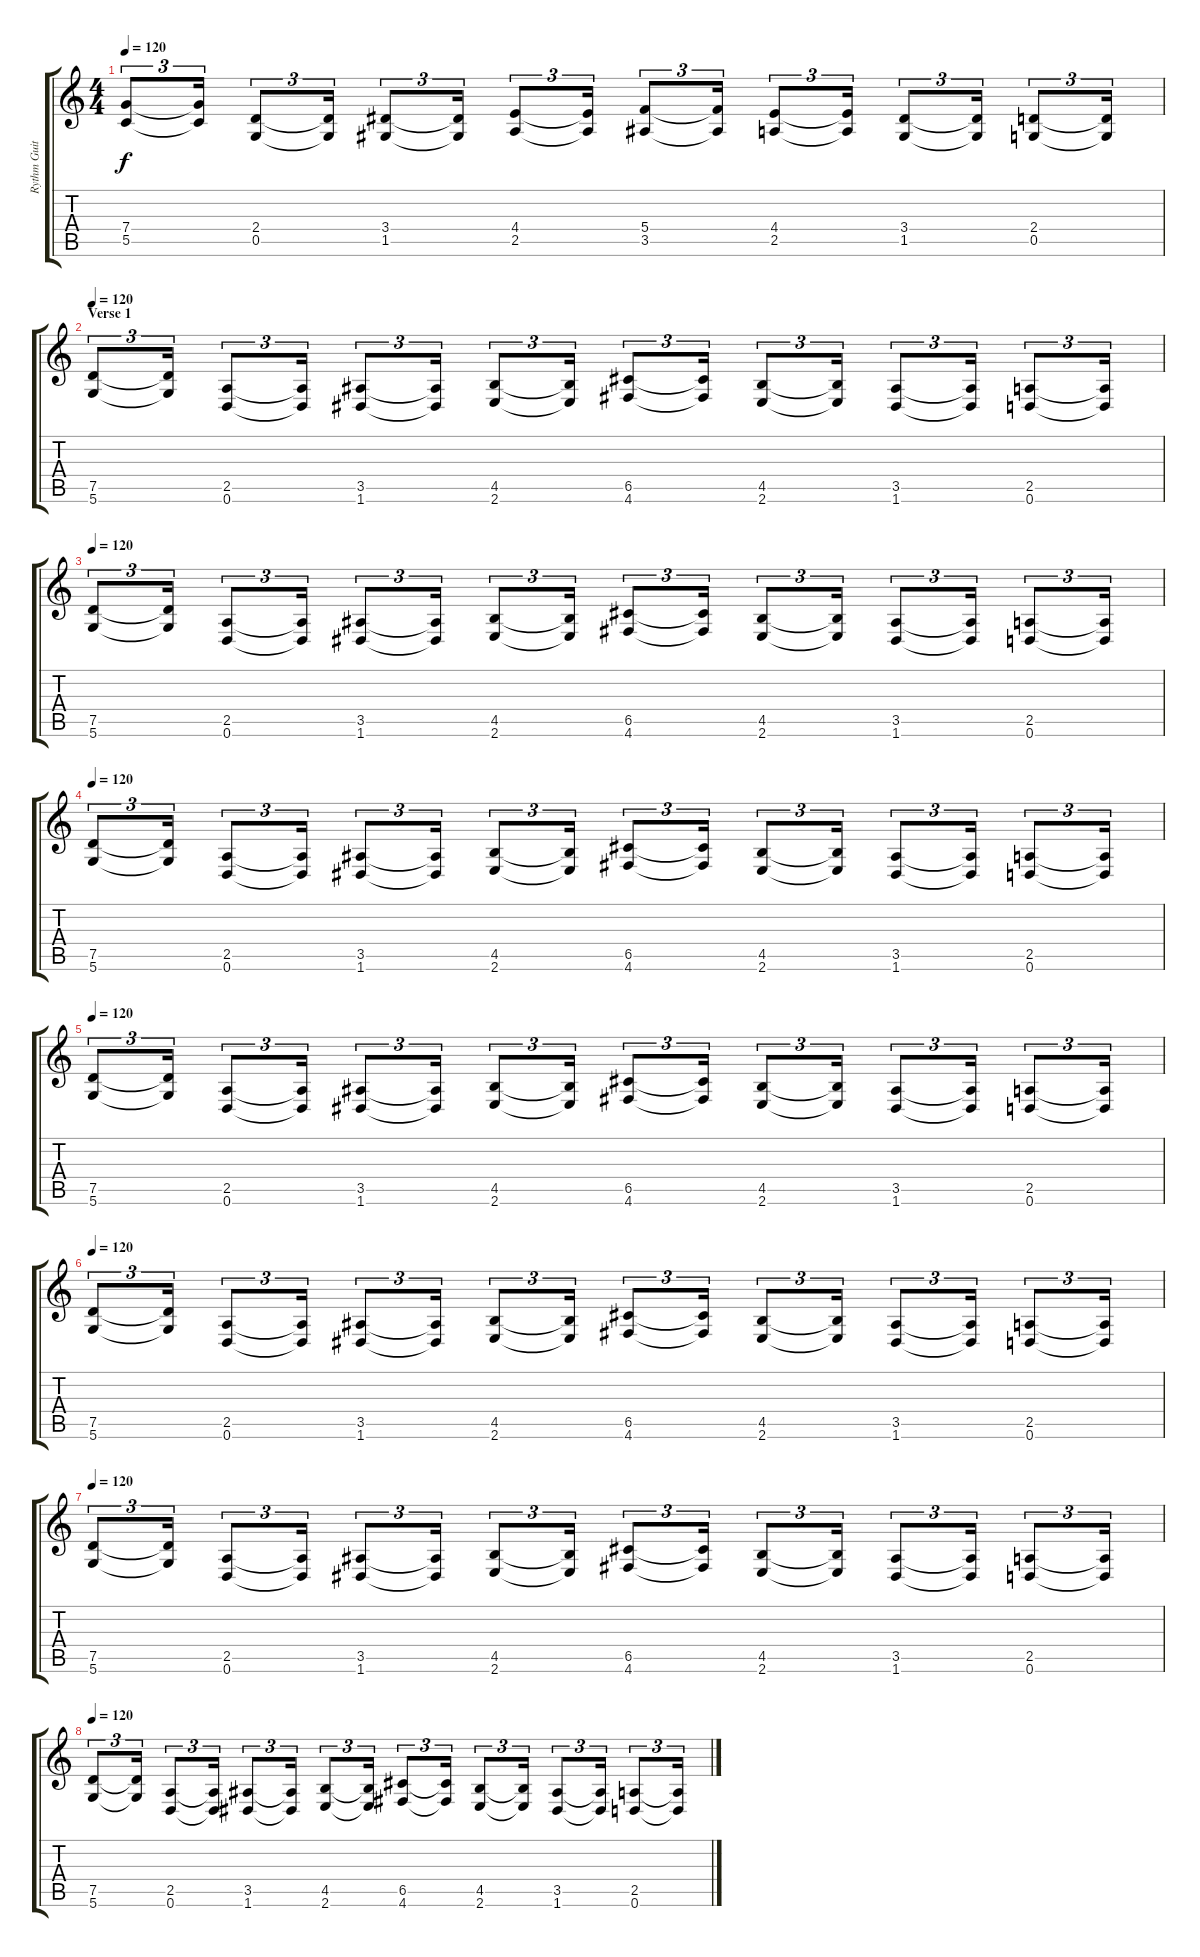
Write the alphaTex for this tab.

\track ("Rythm Guitar" "Rythm Guit") {instrument distortionguitar}
\staff {score tabs}
\tuning (D4 A3 F3 C3 G2 D2) {hide}
\ts (4 4)
\tempo 120
\clef g2
\ks c
(7.4 5.5).8{tu (3 2) dy f} (7.4{t} 5.5{t}).16{tu (3 2)} (2.4 0.5).8{tu (3 2)} (2.4{t} 0.5{t}).16{tu (3 2)} (3.4 1.5).8{tu (3 2)} (3.4{t} 1.5{t}).16{tu (3 2)} (4.4 2.5).8{tu (3 2)} (4.4{t} 2.5{t}).16{tu (3 2)} (5.4 3.5).8{tu (3 2)} (5.4{t} 3.5{t}).16{tu (3 2)} (4.4 2.5).8{tu (3 2)} (4.4{t} 2.5{t}).16{tu (3 2)} (3.4 1.5).8{tu (3 2)} (3.4{t} 1.5{t}).16{tu (3 2)} (2.4 0.5).8{tu (3 2)} (2.4{t} 0.5{t}).16{tu (3 2)} |
\section ("" "Verse 1")
\tempo 120
(7.5 5.6).8{tu (3 2)} (7.5{t} 5.6{t}).16{tu (3 2)} (2.5 0.6).8{tu (3 2)} (2.5{t} 0.6{t}).16{tu (3 2)} (3.5 1.6).8{tu (3 2)} (3.5{t} 1.6{t}).16{tu (3 2)} (4.5 2.6).8{tu (3 2)} (4.5{t} 2.6{t}).16{tu (3 2)} (6.5 4.6).8{tu (3 2)} (6.5{t} 4.6{t}).16{tu (3 2)} (4.5 2.6).8{tu (3 2)} (4.5{t} 2.6{t}).16{tu (3 2)} (3.5 1.6).8{tu (3 2)} (3.5{t} 1.6{t}).16{tu (3 2)} (2.5 0.6).8{tu (3 2)} (2.5{t} 0.6{t}).16{tu (3 2)} |
\tempo 120
(7.5 5.6).8{tu (3 2)} (7.5{t} 5.6{t}).16{tu (3 2)} (2.5 0.6).8{tu (3 2)} (2.5{t} 0.6{t}).16{tu (3 2)} (3.5 1.6).8{tu (3 2)} (3.5{t} 1.6{t}).16{tu (3 2)} (4.5 2.6).8{tu (3 2)} (4.5{t} 2.6{t}).16{tu (3 2)} (6.5 4.6).8{tu (3 2)} (6.5{t} 4.6{t}).16{tu (3 2)} (4.5 2.6).8{tu (3 2)} (4.5{t} 2.6{t}).16{tu (3 2)} (3.5 1.6).8{tu (3 2)} (3.5{t} 1.6{t}).16{tu (3 2)} (2.5 0.6).8{tu (3 2)} (2.5{t} 0.6{t}).16{tu (3 2)} |
\tempo 120
(7.5 5.6).8{tu (3 2)} (7.5{t} 5.6{t}).16{tu (3 2)} (2.5 0.6).8{tu (3 2)} (2.5{t} 0.6{t}).16{tu (3 2)} (3.5 1.6).8{tu (3 2)} (3.5{t} 1.6{t}).16{tu (3 2)} (4.5 2.6).8{tu (3 2)} (4.5{t} 2.6{t}).16{tu (3 2)} (6.5 4.6).8{tu (3 2)} (6.5{t} 4.6{t}).16{tu (3 2)} (4.5 2.6).8{tu (3 2)} (4.5{t} 2.6{t}).16{tu (3 2)} (3.5 1.6).8{tu (3 2)} (3.5{t} 1.6{t}).16{tu (3 2)} (2.5 0.6).8{tu (3 2)} (2.5{t} 0.6{t}).16{tu (3 2)} |
\tempo 120
(7.5 5.6).8{tu (3 2)} (7.5{t} 5.6{t}).16{tu (3 2)} (2.5 0.6).8{tu (3 2)} (2.5{t} 0.6{t}).16{tu (3 2)} (3.5 1.6).8{tu (3 2)} (3.5{t} 1.6{t}).16{tu (3 2)} (4.5 2.6).8{tu (3 2)} (4.5{t} 2.6{t}).16{tu (3 2)} (6.5 4.6).8{tu (3 2)} (6.5{t} 4.6{t}).16{tu (3 2)} (4.5 2.6).8{tu (3 2)} (4.5{t} 2.6{t}).16{tu (3 2)} (3.5 1.6).8{tu (3 2)} (3.5{t} 1.6{t}).16{tu (3 2)} (2.5 0.6).8{tu (3 2)} (2.5{t} 0.6{t}).16{tu (3 2)} |
\tempo 120
(7.5 5.6).8{tu (3 2)} (7.5{t} 5.6{t}).16{tu (3 2)} (2.5 0.6).8{tu (3 2)} (2.5{t} 0.6{t}).16{tu (3 2)} (3.5 1.6).8{tu (3 2)} (3.5{t} 1.6{t}).16{tu (3 2)} (4.5 2.6).8{tu (3 2)} (4.5{t} 2.6{t}).16{tu (3 2)} (6.5 4.6).8{tu (3 2)} (6.5{t} 4.6{t}).16{tu (3 2)} (4.5 2.6).8{tu (3 2)} (4.5{t} 2.6{t}).16{tu (3 2)} (3.5 1.6).8{tu (3 2)} (3.5{t} 1.6{t}).16{tu (3 2)} (2.5 0.6).8{tu (3 2)} (2.5{t} 0.6{t}).16{tu (3 2)} |
\tempo 120
(7.5 5.6).8{tu (3 2)} (7.5{t} 5.6{t}).16{tu (3 2)} (2.5 0.6).8{tu (3 2)} (2.5{t} 0.6{t}).16{tu (3 2)} (3.5 1.6).8{tu (3 2)} (3.5{t} 1.6{t}).16{tu (3 2)} (4.5 2.6).8{tu (3 2)} (4.5{t} 2.6{t}).16{tu (3 2)} (6.5 4.6).8{tu (3 2)} (6.5{t} 4.6{t}).16{tu (3 2)} (4.5 2.6).8{tu (3 2)} (4.5{t} 2.6{t}).16{tu (3 2)} (3.5 1.6).8{tu (3 2)} (3.5{t} 1.6{t}).16{tu (3 2)} (2.5 0.6).8{tu (3 2)} (2.5{t} 0.6{t}).16{tu (3 2)} |
\tempo 120
(7.5 5.6).8{tu (3 2)} (7.5{t} 5.6{t}).16{tu (3 2)} (2.5 0.6).8{tu (3 2)} (2.5{t} 0.6{t}).16{tu (3 2)} (3.5 1.6).8{tu (3 2)} (3.5{t} 1.6{t}).16{tu (3 2)} (4.5 2.6).8{tu (3 2)} (4.5{t} 2.6{t}).16{tu (3 2)} (6.5 4.6).8{tu (3 2)} (6.5{t} 4.6{t}).16{tu (3 2)} (4.5 2.6).8{tu (3 2)} (4.5{t} 2.6{t}).16{tu (3 2)} (3.5 1.6).8{tu (3 2)} (3.5{t} 1.6{t}).16{tu (3 2)} (2.5 0.6).8{tu (3 2)} (2.5{t} 0.6{t}).16{tu (3 2)}
